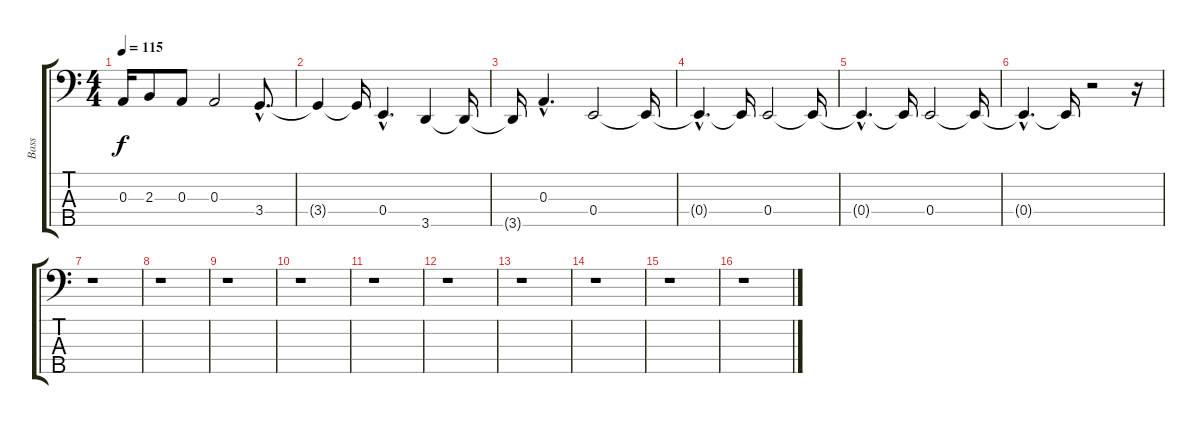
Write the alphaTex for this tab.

\track ("Bass" "Bass") {instrument electricbassfinger}
\staff {score tabs}
\tuning (G2 D2 A1 E1 B0) {hide}
\ts (4 4)
\tempo 115
\clef f4
\ks c
0.3{t}.16{dy f} 2.3.8 0.3.8 0.3.2 3.4{hac}.8{d} |
3.4{t}.4 3.4{t}.16 0.4{hac}.4{d} 3.5.4 3.5{t}.16 |
3.5{t}.16 0.3{hac}.4{d} 0.4.2 0.4{t}.16 |
0.4{hac t}.4{d} 0.4{t}.16 0.4.2 0.4{t}.16 |
0.4{hac t}.4{d} 0.4{t}.16 0.4.2 0.4{t}.16 |
0.4{hac t}.4{d} 0.4{t}.16 r.2 r.16 |
r.1 |
r.1 |
r.1 |
r.1 |
r.1 |
r.1 |
r.1 |
r.1 |
r.1 |
r.1
